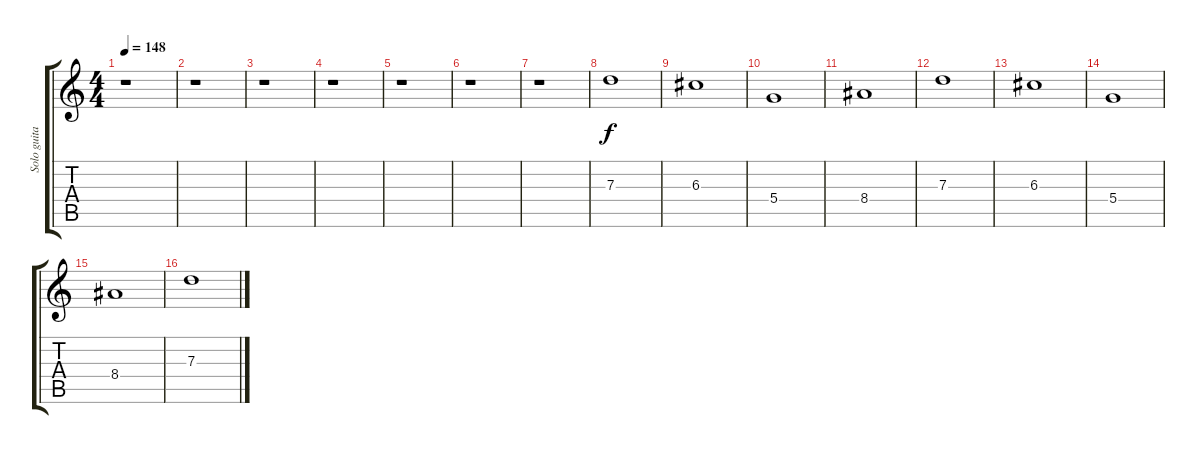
\track ("Solo guitar 2" "Solo guita") {instrument distortionguitar}
\staff {score tabs}
\tuning (E4 B3 G3 D3 A2 E2) {hide}
\ts (4 4)
\tempo 148
\clef g2
\ks c
r.1{dy f} |
r.1 |
r.1 |
r.1 |
r.1 |
r.1 |
r.1 |
7.3.1{balance 4} |
6.3.1 |
5.4.1 |
8.4.1 |
7.3.1 |
6.3.1 |
5.4.1 |
8.4.1 |
7.3.1
